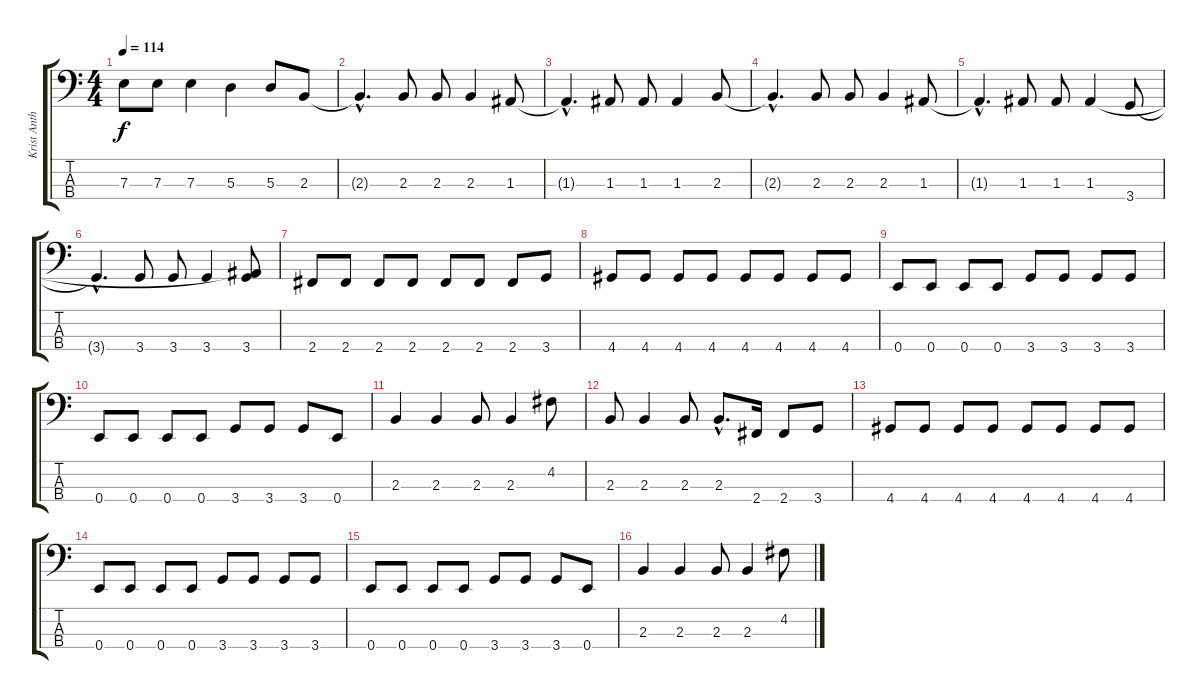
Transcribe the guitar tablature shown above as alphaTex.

\track ("Krist Anthony Novoselic" "Krist Anth") {instrument electricbasspick}
\staff {score tabs}
\tuning (G2 D2 A1 E1) {hide}
\ts (4 4)
\tempo 114
\clef f4
\ks c
7.3{t}.8{dy f} 7.3.8 7.3.4 5.3.4 5.3.8 2.3.8 |
2.3{hac t}.4{d} 2.3.8 2.3.8 2.3.4 1.3.8 |
1.3{hac t}.4{d} 1.3.8 1.3.8 1.3.4 2.3.8 |
2.3{hac t}.4{d} 2.3.8 2.3.8 2.3.4 1.3.8 |
1.3{hac t}.4{d} 1.3.8 1.3.8 1.3.4 3.4.8 |
3.4{hac t}.4{d} 3.4.8 3.4.8 3.4.4 (1.3{t} 3.4).8 |
2.4.8 2.4.8 2.4.8 2.4.8 2.4.8 2.4.8 2.4.8 3.4.8 |
4.4.8 4.4.8 4.4.8 4.4.8 4.4.8 4.4.8 4.4.8 4.4.8 |
0.4.8 0.4.8 0.4.8 0.4.8 3.4.8 3.4.8 3.4.8 3.4.8 |
0.4.8 0.4.8 0.4.8 0.4.8 3.4.8 3.4.8 3.4.8 0.4.8 |
2.3.4 2.3.4 2.3.8 2.3.4 4.2.8 |
2.3.8 2.3.4 2.3.8 2.3{hac}.8{d} 2.4.16 2.4.8 3.4.8 |
4.4.8 4.4.8 4.4.8 4.4.8 4.4.8 4.4.8 4.4.8 4.4.8 |
0.4.8 0.4.8 0.4.8 0.4.8 3.4.8 3.4.8 3.4.8 3.4.8 |
0.4.8 0.4.8 0.4.8 0.4.8 3.4.8 3.4.8 3.4.8 0.4.8 |
2.3.4 2.3.4 2.3.8 2.3.4 4.2.8
